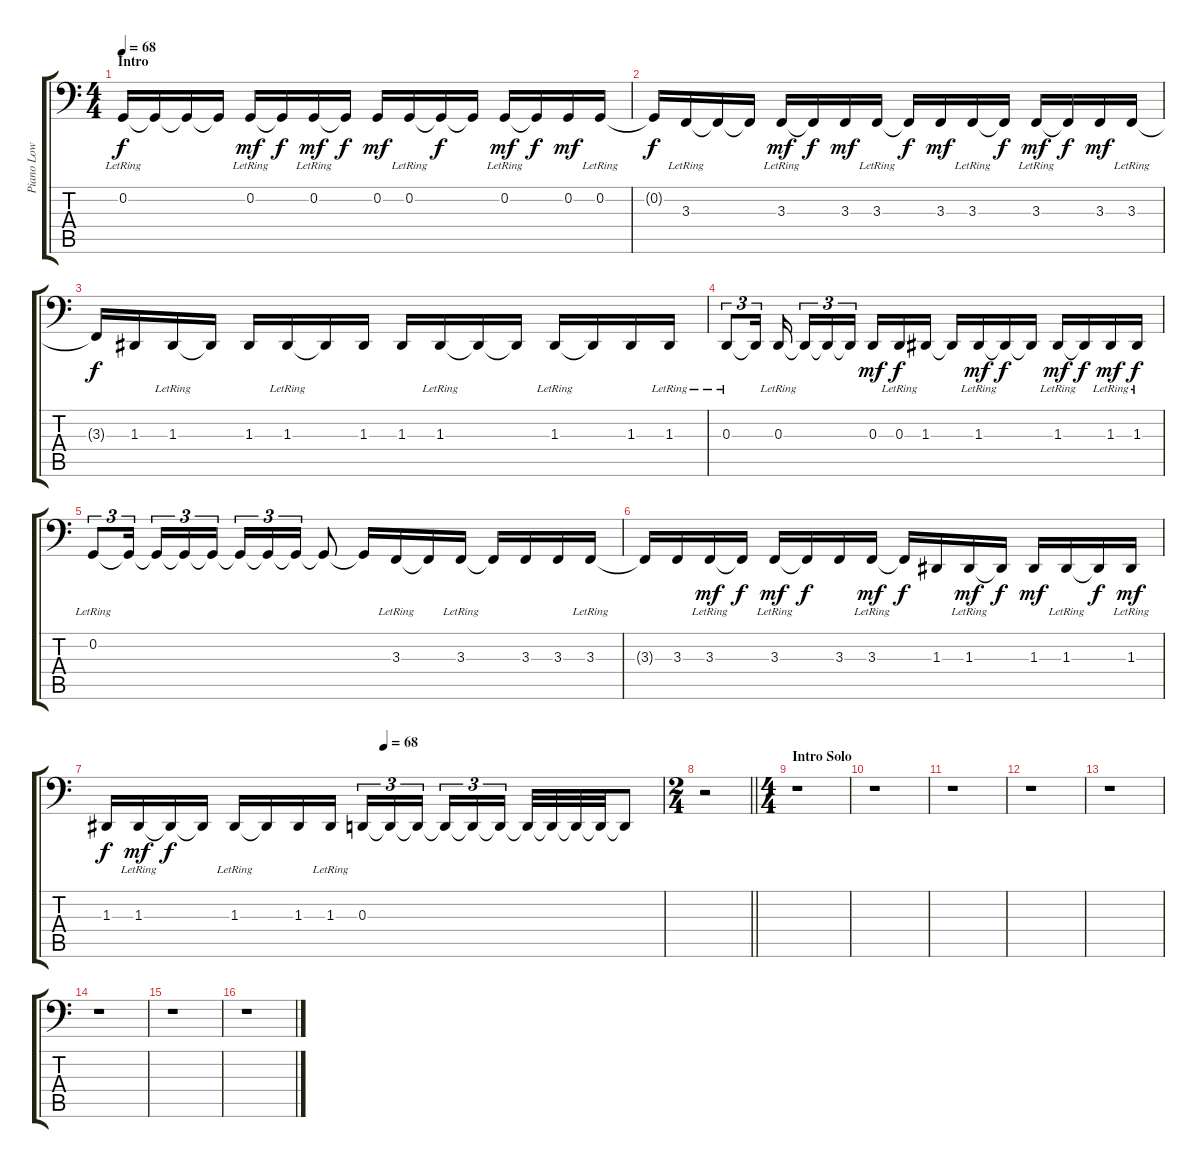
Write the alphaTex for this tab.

\track ("Piano Low" "Piano Low") {instrument brightacousticpiano}
\staff {score tabs}
\tuning (C3 G2 D2 A1 E1 B0) {hide}
\ts (4 4)
\section ("" "Intro")
\tempo 68
\tempo 60
\tempo 68
\clef f4
\ks c
0.2{lr}.16{dy f volume 5 instrument brightacousticpiano} 0.2{t}.16{volume 10} 0.2{t}.16 0.2{t}.16 0.2{lr}.16{dy mf} 0.2{t}.16{dy f} 0.2{lr}.16{dy mf} 0.2{t}.16{dy f} 0.2.16{dy mf} 0.2{lr}.16 0.2{t}.16{dy f} 0.2{t}.16 0.2{lr}.16{dy mf} 0.2{t}.16{dy f} 0.2.16{dy mf} 0.2{lr}.16 |
0.2{t}.16{dy f} 3.3{lr}.16 3.3{t}.16 3.3{t}.16 3.3{lr}.16{dy mf} 3.3{t}.16{dy f} 3.3.16{dy mf} 3.3{lr}.16 3.3{t}.16{dy f} 3.3.16{dy mf} 3.3{lr}.16 3.3{t}.16{dy f} 3.3{lr}.16{dy mf} 3.3{t}.16{dy f} 3.3.16{dy mf} 3.3{lr}.16 |
3.3{t}.16{dy f} 1.3.16 1.3{lr}.16 1.3{t}.16 1.3.16 1.3{lr}.16 1.3{t}.16 1.3.16 1.3.16 1.3{lr}.16 1.3{t}.16 1.3{t}.16 1.3{lr}.16 1.3{t}.16 1.3.16 1.3{lr}.16 |
0.3{lr}.8{tu (3 2)} 0.3{t}.16{tu (3 2) beam splitsecondary} 0.3{lr}.16{beam splitsecondary} 0.3{t}.16{tu (3 2)} 0.3{t}.16{tu (3 2)} 0.3{t}.16{tu (3 2) beam splitsecondary} 0.3.16{dy mf} 0.3{lr}.16{dy f} 1.3.16 1.3{t}.16 1.3{lr}.16{dy mf} 1.3{t}.16{dy f} 1.3{t}.16 1.3{lr}.16{dy mf} 1.3{t}.16{dy f} 1.3{lr}.16{dy mf} 1.3{lr}.16{dy f} |
0.2{lr}.8{tu (3 2)} 0.2{t}.16{tu (3 2) beam splitsecondary} 0.2{t}.16{tu (3 2)} 0.2{t}.16{tu (3 2)} 0.2{t}.16{tu (3 2)} 0.2{t}.16{tu (3 2)} 0.2{t}.16{tu (3 2)} 0.2{t}.16{tu (3 2)} 0.2{t}.8 0.2{t}.16 3.3{lr}.16 3.3{t}.16 3.3{lr}.16 3.3{t}.16 3.3.16 3.3.16 3.3{lr}.16 |
3.3{t}.16 3.3.16 3.3{lr}.16{dy mf} 3.3{t}.16{dy f} 3.3{lr}.16{dy mf} 3.3{t}.16{dy f} 3.3.16 3.3{lr}.16{dy mf} 3.3{t}.16{dy f} 1.3.16 1.3{lr}.16{dy mf} 1.3{t}.16{dy f} 1.3.16{dy mf} 1.3{lr}.16 1.3{t}.16{dy f} 1.3{lr}.16{dy mf} |
\tempo (68 0.5)
1.3.16{dy f} 1.3{lr}.16{dy mf} 1.3{t}.16{dy f} 1.3{t}.16 1.3{lr}.16 1.3{t}.16 1.3.16 1.3{lr}.16 0.3.16{tu (3 2)} 0.3{t}.16{tu (3 2)} 0.3{t}.16{tu (3 2) beam splitsecondary} 0.3{t}.16{tu (3 2)} 0.3{t}.16{tu (3 2)} 0.3{t}.16{tu (3 2)} 0.3{t}.32 0.3{t}.32 0.3{t}.32 0.3{t}.32 0.3{t}.8 |
\ts (2 4)
\barLineRight lightlight
r.2 |
\ts (4 4)
\section ("" "Intro Solo")
r.1 |
r.1 |
r.1 |
r.1 |
r.1 |
r.1 |
r.1 |
r.1
